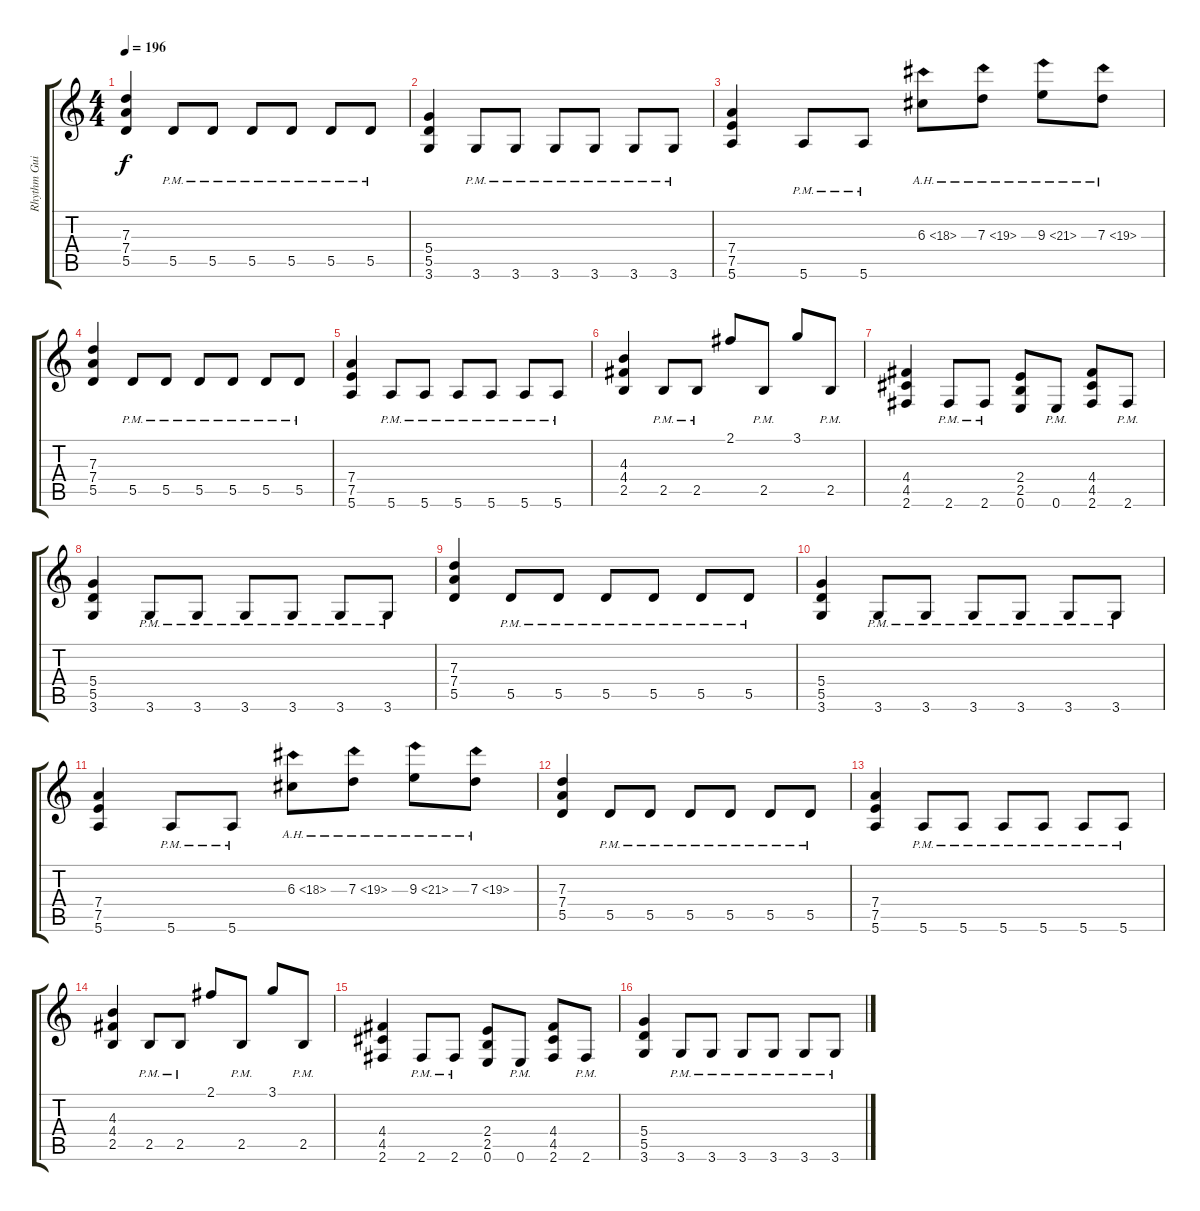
\track ("Rhythm Guitar(R)" "Rhythm Gui") {instrument distortionguitar}
\staff {score tabs}
\tuning (E4 B3 G3 D3 A2 E2) {hide}
\ts (4 4)
\tempo 196
\clef g2
\ks c
(7.3 7.4 5.5).4{dy f} 5.5{pm}.8 5.5{pm}.8 5.5{pm}.8 5.5{pm}.8 5.5{pm}.8 5.5{pm}.8 |
(5.4 5.5 3.6).4 3.6{pm}.8 3.6{pm}.8 3.6{pm}.8 3.6{pm}.8 3.6{pm}.8 3.6{pm}.8 |
(7.4 7.5 5.6).4 5.6{pm}.8 5.6{pm}.8 6.3{ah 12}.8 7.3{ah 12}.8 9.3{ah 12}.8 7.3{ah 12}.8 |
(7.3 7.4 5.5).4 5.5{pm}.8 5.5{pm}.8 5.5{pm}.8 5.5{pm}.8 5.5{pm}.8 5.5{pm}.8 |
(7.4 7.5 5.6).4 5.6{pm}.8 5.6{pm}.8 5.6{pm}.8 5.6{pm}.8 5.6{pm}.8 5.6{pm}.8 |
(4.3 4.4 2.5).4 2.5{pm}.8 2.5{pm}.8 2.1.8 2.5{pm}.8 3.1.8 2.5{pm}.8 |
(4.4 4.5 2.6).4 2.6{pm}.8 2.6{pm}.8 (2.4 2.5 0.6).8 0.6{pm}.8 (4.4 4.5 2.6).8 2.6{pm}.8 |
(5.4 5.5 3.6).4 3.6{pm}.8 3.6{pm}.8 3.6{pm}.8 3.6{pm}.8 3.6{pm}.8 3.6{pm}.8 |
(7.3 7.4 5.5).4 5.5{pm}.8 5.5{pm}.8 5.5{pm}.8 5.5{pm}.8 5.5{pm}.8 5.5{pm}.8 |
(5.4 5.5 3.6).4 3.6{pm}.8 3.6{pm}.8 3.6{pm}.8 3.6{pm}.8 3.6{pm}.8 3.6{pm}.8 |
(7.4 7.5 5.6).4 5.6{pm}.8 5.6{pm}.8 6.3{ah 12}.8 7.3{ah 12}.8 9.3{ah 12}.8 7.3{ah 12}.8 |
(7.3 7.4 5.5).4 5.5{pm}.8 5.5{pm}.8 5.5{pm}.8 5.5{pm}.8 5.5{pm}.8 5.5{pm}.8 |
(7.4 7.5 5.6).4 5.6{pm}.8 5.6{pm}.8 5.6{pm}.8 5.6{pm}.8 5.6{pm}.8 5.6{pm}.8 |
(4.3 4.4 2.5).4 2.5{pm}.8 2.5{pm}.8 2.1.8 2.5{pm}.8 3.1.8 2.5{pm}.8 |
(4.4 4.5 2.6).4 2.6{pm}.8 2.6{pm}.8 (2.4 2.5 0.6).8 0.6{pm}.8 (4.4 4.5 2.6).8 2.6{pm}.8 |
(5.4 5.5 3.6).4 3.6{pm}.8 3.6{pm}.8 3.6{pm}.8 3.6{pm}.8 3.6{pm}.8 3.6{pm}.8
